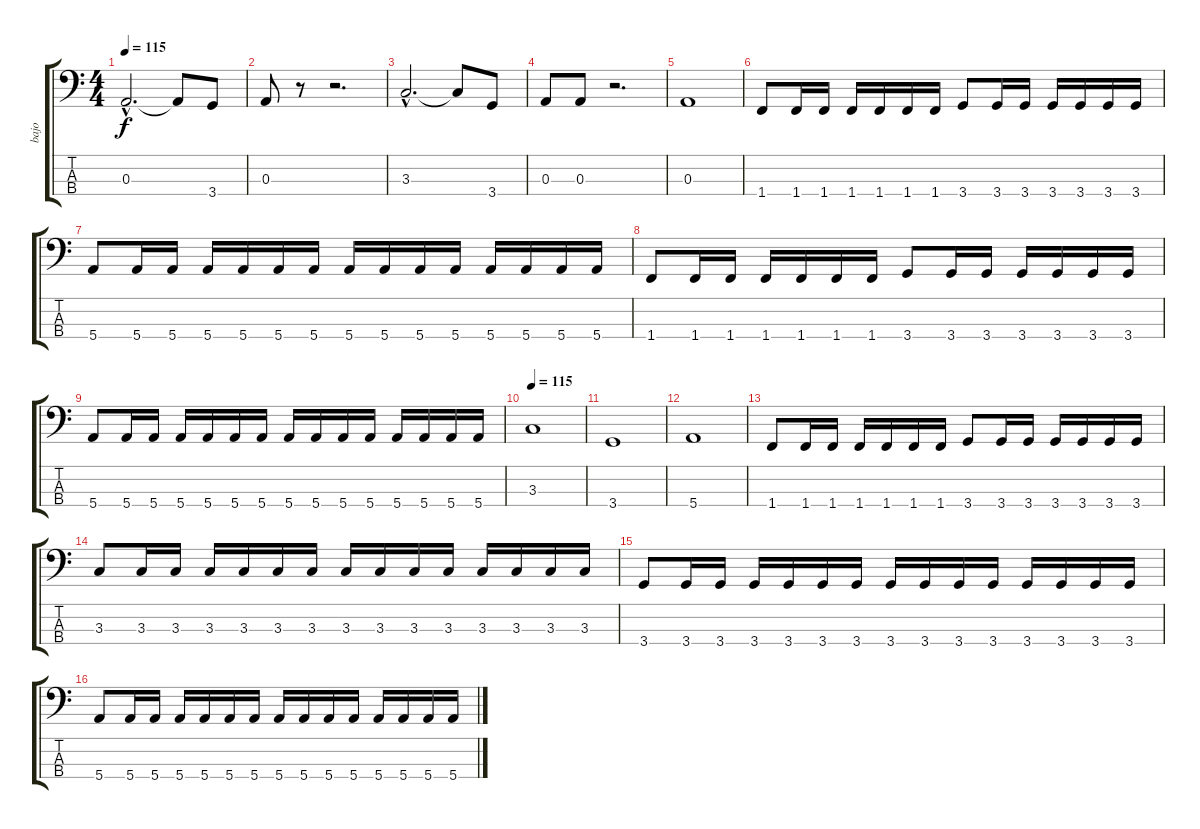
\track ("bajo" "bajo") {instrument electricbassfinger}
\staff {score tabs}
\tuning (G2 D2 A1 E1) {hide}
\ts (4 4)
\tempo 115
\clef f4
\ks c
0.3{hac t}.2{d dy f} 0.3{t}.8 3.4.8 |
0.3.8 r.8 r.2{d} |
3.3{hac}.2{d} 3.3{t}.8 3.4.8 |
0.3.8 0.3.8 r.2{d} |
0.3.1 |
1.4.8 1.4.16 1.4.16 1.4.16 1.4.16 1.4.16 1.4.16 3.4.8 3.4.16 3.4.16 3.4.16 3.4.16 3.4.16 3.4.16 |
5.4.8 5.4.16 5.4.16 5.4.16 5.4.16 5.4.16 5.4.16 5.4.16 5.4.16 5.4.16 5.4.16 5.4.16 5.4.16 5.4.16 5.4.16 |
1.4.8 1.4.16 1.4.16 1.4.16 1.4.16 1.4.16 1.4.16 3.4.8 3.4.16 3.4.16 3.4.16 3.4.16 3.4.16 3.4.16 |
5.4.8 5.4.16 5.4.16 5.4.16 5.4.16 5.4.16 5.4.16 5.4.16 5.4.16 5.4.16 5.4.16 5.4.16 5.4.16 5.4.16 5.4.16 |
\section ("" "")
\tempo 115
3.3.1 |
3.4.1 |
5.4.1 |
1.4.8 1.4.16 1.4.16 1.4.16 1.4.16 1.4.16 1.4.16 3.4.8 3.4.16 3.4.16 3.4.16 3.4.16 3.4.16 3.4.16 |
3.3.8 3.3.16 3.3.16 3.3.16 3.3.16 3.3.16 3.3.16 3.3.16 3.3.16 3.3.16 3.3.16 3.3.16 3.3.16 3.3.16 3.3.16 |
3.4.8 3.4.16 3.4.16 3.4.16 3.4.16 3.4.16 3.4.16 3.4.16 3.4.16 3.4.16 3.4.16 3.4.16 3.4.16 3.4.16 3.4.16 |
5.4.8 5.4.16 5.4.16 5.4.16 5.4.16 5.4.16 5.4.16 5.4.16 5.4.16 5.4.16 5.4.16 5.4.16 5.4.16 5.4.16 5.4.16
